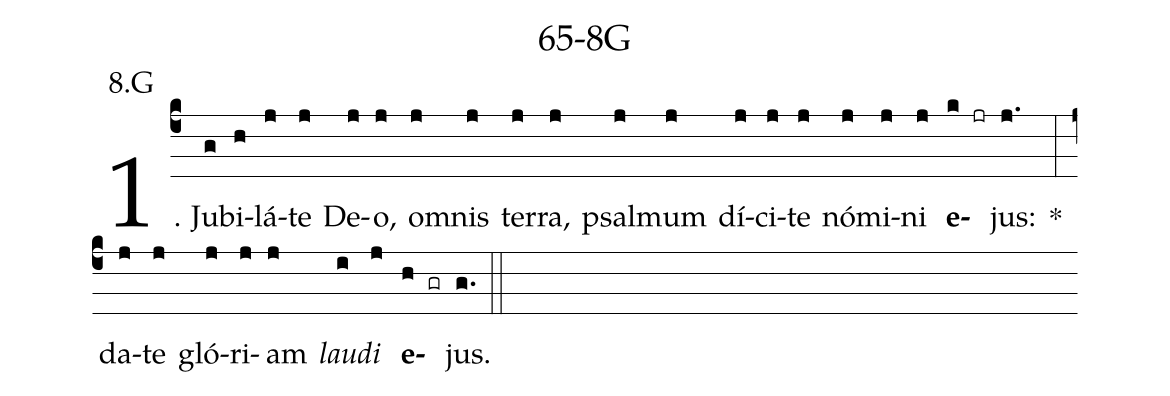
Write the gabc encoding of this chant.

name: 65-8G;
annotation: 8.G;
%%
(c4)1. Ju(g)bi(h)lá(j)te(j) De(j)o,(j) om(j)nis(j) ter(j)ra,(j) psal(j)mum(j) dí(j)ci(j)te(j) nó(j)mi(j)ni(j) <b>e</b>(k jr)jus:(j.) *(:) da(j)te(j) gló(j)ri(j)am(j) <i>lau</i>(i)<i>di</i>(j) <b>e</b>(h gr)jus.(g.) (::)
